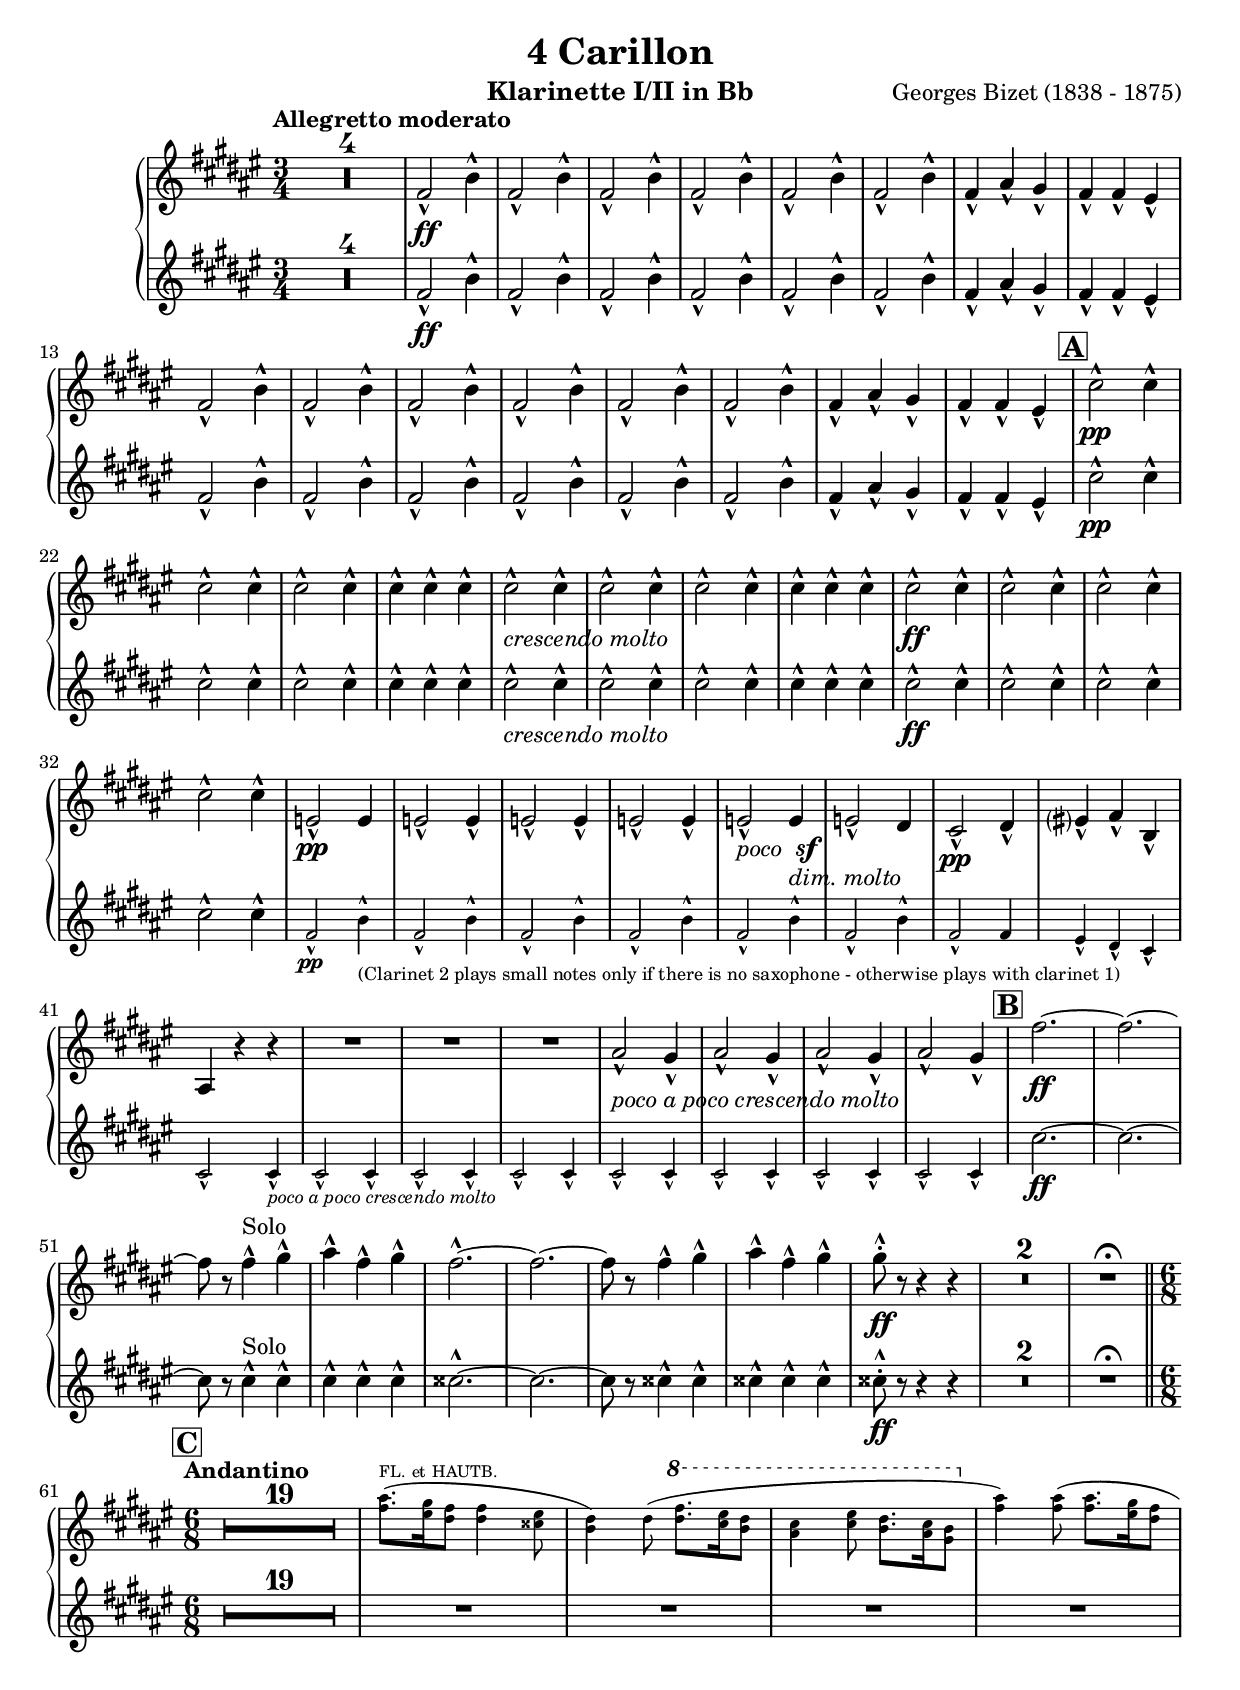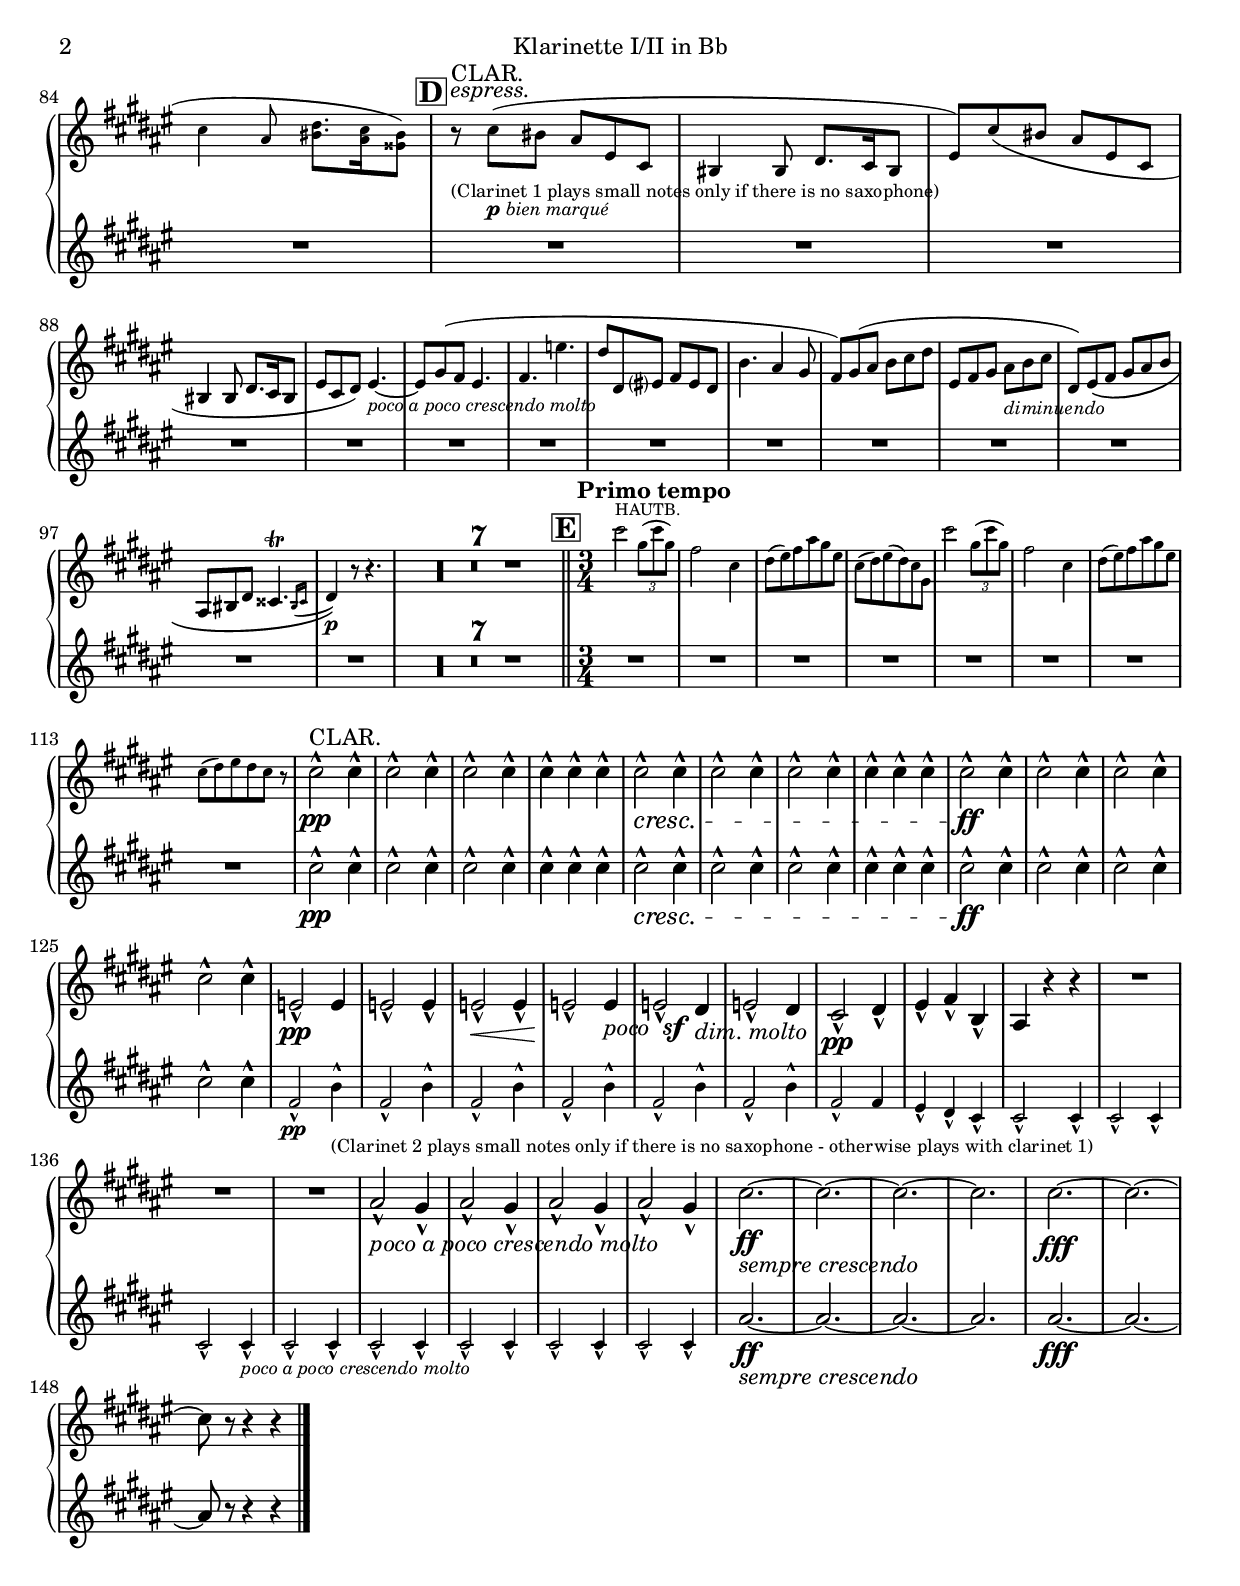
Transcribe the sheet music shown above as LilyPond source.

%{
%}

\version "2.18.2"
\language "deutsch"

\paper {
    top-margin = 10\mm
    bottom-margin = 10\mm
    left-margin = 10\mm
    right-margin = 10\mm
    ragged-last = ##t
}
  
\header{
  title = "4 Carillon"
  subtitle = ""
  composer = "Georges Bizet (1838 - 1875)"
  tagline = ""
}

% Adapt this for automatic line-breaks
mBreak = {}
% mBreak = { \break }
% #(set-global-staff-size 15)

% Useful snippets
pDolce = _\markup { \dynamic p \italic \bold "dolce" }
pBienMarque = _\markup { \dynamic p \italic "bien marqué" }
pocoSf = _\markup { \italic {"poco "} \dynamic sf }
pesante = _\markup {\italic {"pesante"} }
sempreCrescendo = _\markup {\italic {"sempre crescendo"} }
pocoRit = ^\markup {\italic {"poco rit."} }
dimMolto = _\markup {\italic {"dim. molto"} }
crescendoMolto = _\markup {\italic {"crescendo molto"} }
diminuendo = _\markup {\italic {"diminuendo"} }
moltoRit = ^\markup {\italic {"molto rit."} }
pocoAnimato = ^\markup {\italic {"poco animato"} }
pocoAPocoPiuAnimato = ^\markup {\italic {"poco a poco più animato"} }
pocoAPocoCrescendoMolto = _\markup { \italic {"poco a poco crescendo molto"} }
lunga = _\markup {\italic {"lunga"} }
string = ^\markup {\italic {"string."} }
legato = _\markup {\italic {"legato"} }
espress = ^\markup {\italic {"espress."} }
solo = ^\markup { "Solo" }

unisono_I = {
  % cl 1 p1 line 1
  \barNumberCheck #1
  R2.*4 |
  g'2-^\ff c4-^
  \repeat unfold 5 { g2-^ c4-^ } |
  g4-^ h-^ a-^ |
  g4-^ g-^ fis-^ |
  \break
  
  % cl 1 p1 line 2
  \barNumberCheck #13
  \repeat unfold 6 { g2-^ c4-^ } |
  g4-^ h-^ a-^ |
  g4-^ g-^ fis-^ |
  \mark #1
  d'2-^\pp d4-^ |
  \break
  
  % cl 1 p1 line 3
  \barNumberCheck #22
  \repeat unfold 2 { d2-^ d4-^ } |
  d4-^ d4-^ d4-^ |
  d2-^\crescendoMolto d4-^ |
  \repeat unfold 2 { d2-^ d4-^ } |
  d4-^ d4-^ d4-^ |
  d2-^\ff d4-^ |
  \repeat unfold 2 { d2-^ d4-^ } |
  \break
  
  % cl 1 p1 line 4
  \barNumberCheck #32
  d2-^ d4-^
}

unisono_II = {
  % cl1 p2 line 4
  \repeat unfold 2 { d2-^ d4-^ }
  \repeat unfold 3 { d4-^ } 
  d2-^\cresc d4-^ |
  \repeat unfold 2 { d2-^ d4-^ }
  \repeat unfold 3 { d4-^ } 
  d2-^\ff d4-^ |
  \repeat unfold 2 { d2-^ d4-^ }
  \break
  
  % cl1 p2 line 5
  \barNumberCheck125
  d2-^ d4-^ 
}

flEtHautb = ^\markup { FL. et HAUTB. }
hautb = ^\markup { HAUTB. }
clar = ^\markup { CLAR. }

clarinet_I_Music = {
  \relative c' {
    \transposition a
    \key g \major
    \numericTimeSignature
    \time 3/4
    \tempo "Allegretto moderato"

    % cl 1 p1 line 1
    \unisono_I

    % cl 1 p1 line 4
    \barNumberCheck #33
    f,2-^\pp f4 |
    \repeat unfold 3 { f2-^ f4-^ } |
    f2-^\pocoSf f4\dimMolto |
    f2-^ e4 |
    d2-^\pp e4-^ |
    fis?4-^ g-^ c,-^ |
    \break
    
    % cl 1 p1 line 5
    \barNumberCheck #41
    h4 r4 r4 |
    R2.*3 |
    h'2-^\pocoAPocoCrescendoMolto a4-^
    \repeat unfold 3 { h2-^ a4-^ } |
    \mark #2
    g'2.\ff~ |
    g2.~ |
    \break
    
    % cl 1 p1 line 6
    \barNumberCheck #51
    g8 r8 g4-^\solo a-^ |
    h4-^ g-^ a-^ |
    g2.-^~ |
    g2.~ |
    g8 r8 g4-^ a-^ |
    h4-^ g-^ a-^ |
    a8-.-^\ff r8 r4 r4 |
    R2.*2 |
    R2.\fermataMarkup |
    \bar "||"
    \break

    % cl1 p2 line 1
    \barNumberCheck #61
    \tempo "Andantino"
    \numericTimeSignature
    \time 6/8
    \mark #3
    R2.*19 |
    \teeny
    <g h>8.\flEtHautb( <fis a>16 <e g>8 q4 <dis fis>8 |
    <c e>4) e8(\ottava #1 <e' g>8. <d fis>16 <c e >8 |
    <h d>4 <d fis>8 <c e>8. <h d>16 <a c>8\ottava #0 |
    <g h>4) q8( q8. <fis a>16 <e g>8 |
    d4 h8 <cis e>8. <h d>16 <ais cis>8) |
    \normalsize
    \mark #4
    r8\espress\clar_\markup { \tiny "(Clarinet 1 plays small notes only if there is no saxophone)" } \tiny d(\pBienMarque cis h fis d |
    cis4 cis 8 e8. d16 cis8 |
    fis8) d'( cis h fis d |
    \break
    
    % cl1 p2 line 2
    \barNumberCheck 88
    cis4 cis8 e8. d16 cis8 |
    fis8 d e) fis4.~\pocoAPocoCrescendoMolto |
    fis8 a( g fis4. |
    g4. f' |
    e8 e, fis? g fis e |
    c'4. h4 a8 |
    g8) a( h c d e |
    fis,8 g a h\diminuendo c d |
    e,8) fis\( g a h c |
    \break
    
    % cl1 p2 line 3
    \barNumberCheck #97
    h,8 cis e \afterGrace dis4.\trill { cis16( dis16 } |
    e4)\)\p r8 r4. |
    \normalsize
    R2.*7 |
    \bar "||"
    \mark #5
    \tempo "Primo tempo"
    \numericTimeSignature
    \time 3/4
    \teeny
    d''2\hautb \tuplet 3/2 { a8( d a) } |
    g2 d4 |
    e8( fis) g h a fis |
    d8( e) fis( e) d a |
    d'2 \tuplet 3/2 { a8( d a) } |
    g2 d4 |
    e8( fis) g h a fis |
    \break
    
    % cl1 p2 line 4
    \barNumberCheck #113
    d8( e) fis e d r |
    \normalsize
    d2-^\pp\clar d4-^ |
    \unisono_II

    % cl1 p2 line 5
    \barNumberCheck #126
    f,2-^\pp f4 |
    f2-^ f4-^ |
    f2-^\< f4-^
    f2-^\! f4\pocoSf |
    f2-^ e4\dimMolto |
    f2-^ e4 |
    d2-^\pp e4-^ |
    fis4-^ g-^ c,-^ |
    h4 r4 r4 |
    R2. |
    \break
    
    % cl 1 p2 line 6
    \barNumberCheck #136
    R2.*2 |
    h'2-^\pocoAPocoCrescendoMolto a4-^ |
    \repeat unfold 3 { h2-^ a4-^ } |
    d2.~\ff\sempreCrescendo |
    \repeat unfold 2 { d2.~ } |
    { d2. }
    d2.~\fff~ |
    d2.~ |
    d8 r8 r4 r4 |
    \bar "|."
    \barNumberCheck #149
  }
}

clarinet_II_Music = {
  \relative c' {
    \transposition a
    \key g \major
    \numericTimeSignature
    \time 3/4
    \tempo "Allegretto moderato"

    % cl 2 p1 line 1
    \unisono_I
    
    % cl 2 p1 line 4
    \barNumberCheck #33
    \tiny
    g,2-^\pp c4-^_\markup { \tiny "(Clarinet 2 plays small notes only if there is no saxophone - otherwise plays with clarinet 1)" } |
    \repeat unfold 5 { g2-^ c4-^ } |
    g2-^ g4 |
    fis4-^ e-^ d-^ |
    \break
    
    % cl 2 p1 line 5
    \barNumberCheck #41
    d2-^ d4-^\pocoAPocoCrescendoMolto |
    \repeat unfold 7 { d2-^ d4-^ } |
    \normalsize
    \mark #2
    d'2.\ff~ |
    d2.~ |
    \break
    
    % cl 2 p1 line 6
    \barNumberCheck #51
    d8 r8 d4-^\solo d-^ |
    d4-^ d-^ d-^ |
    dis2.-^~ |
    dis2.~ |
    dis8 r8 dis4-^ dis-^
    dis4-^ dis-^ dis-^ |
    dis8 -.-^\ff r8 r4 r4 |
    R2.*2 |
    R2.\fermataMarkup |
    \bar "||"
    \break
    
    % cl 2 p2 line 1-3
    \barNumberCheck #61
    \tempo "Andantino"
    \numericTimeSignature
    \time 6/8
    \mark #3
    R2.*19 |
    R2.*5 |
    \mark #4
    R2.*14 |
    R2.*7 |
    \bar "||"
    \mark #5
    \tempo "Primo tempo"
    \numericTimeSignature
    \time 3/4
    R2.*8 
    
    % cl 2 p2 line 4
    \barNumberCheck #114
    d2-^\pp d4-^ |
    \unisono_II
    
    % cl 2 p2 line 5
    \barNumberCheck #126
    \tiny
    g,2-^\pp c4-^_\markup { \tiny "(Clarinet 2 plays small notes only if there is no saxophone - otherwise plays with clarinet 1)" } |
    \repeat unfold 5 { g2-^ c4-^ } |
    g2-^ g4 |
    fis4-^ e-^ d-^ |
    \repeat unfold 2 { d2-^ d4-^ }
    \break
    
    % cl 2 p2 line 6
    d2-^ d4-^\pocoAPocoCrescendoMolto |
    \repeat unfold 5 { d2-^ d4-^ } |
    \normalsize
    h'2.~\ff\sempreCrescendo |
    \repeat unfold 2 { h2.~ } |
    { h2. }
    h2.~\fff~ |
    h2.~ |
    h8 r8 r4 r4 |
    \bar "|."
    \barNumberCheck #149
  }
}


\bookpart {
  \header{
    instrument = "Klarinette I/II in Bb"
  }
  \score {
    \new GrandStaff <<
      \new Staff {
        \compressFullBarRests
        % Make grace notes smaller and more fragile
        $(add-grace-property 'Voice 'NoteHead 'font-size '-5)
        $(add-grace-property 'Voice 'Slur 'height-limit '0.5)
        $(add-grace-property 'Voice 'Flag 'font-size '-5)
        $(add-grace-property 'Voice 'Stem 'length '8)
        $(add-grace-property 'Voice 'Beam 'beam-thickness '0.3)
        $(add-grace-property 'Voice 'Beam 'length-fraction '0.5)
        $(add-grace-property 'Voice 'Beam 'shorten '1)
        \set Score.markFormatter = #format-mark-box-alphabet
        \override DynamicLineSpanner.staff-padding = #3
        \accidentalStyle Score.modern-cautionary
        \new Voice {
          {
            \transpose b a
            \clarinet_I_Music
          }
        }
      }
      \new Staff {
        \compressFullBarRests
        % Make grace notes smaller and more fragile
        $(add-grace-property 'Voice 'NoteHead 'font-size '-5)
        $(add-grace-property 'Voice 'Slur 'height-limit '0.5)
        $(add-grace-property 'Voice 'Flag 'font-size '-5)
        $(add-grace-property 'Voice 'Stem 'length '8)
        $(add-grace-property 'Voice 'Beam 'beam-thickness '0.3)
        $(add-grace-property 'Voice 'Beam 'length-fraction '0.5)
        $(add-grace-property 'Voice 'Beam 'shorten '1)
        \set Score.markFormatter = #format-mark-box-alphabet
        \override DynamicLineSpanner.staff-padding = #3
        \accidentalStyle Score.modern-cautionary
        \new Voice {
          {
            \transpose b a
            \clarinet_II_Music
          }
        }
      }
    >>
  }
}
